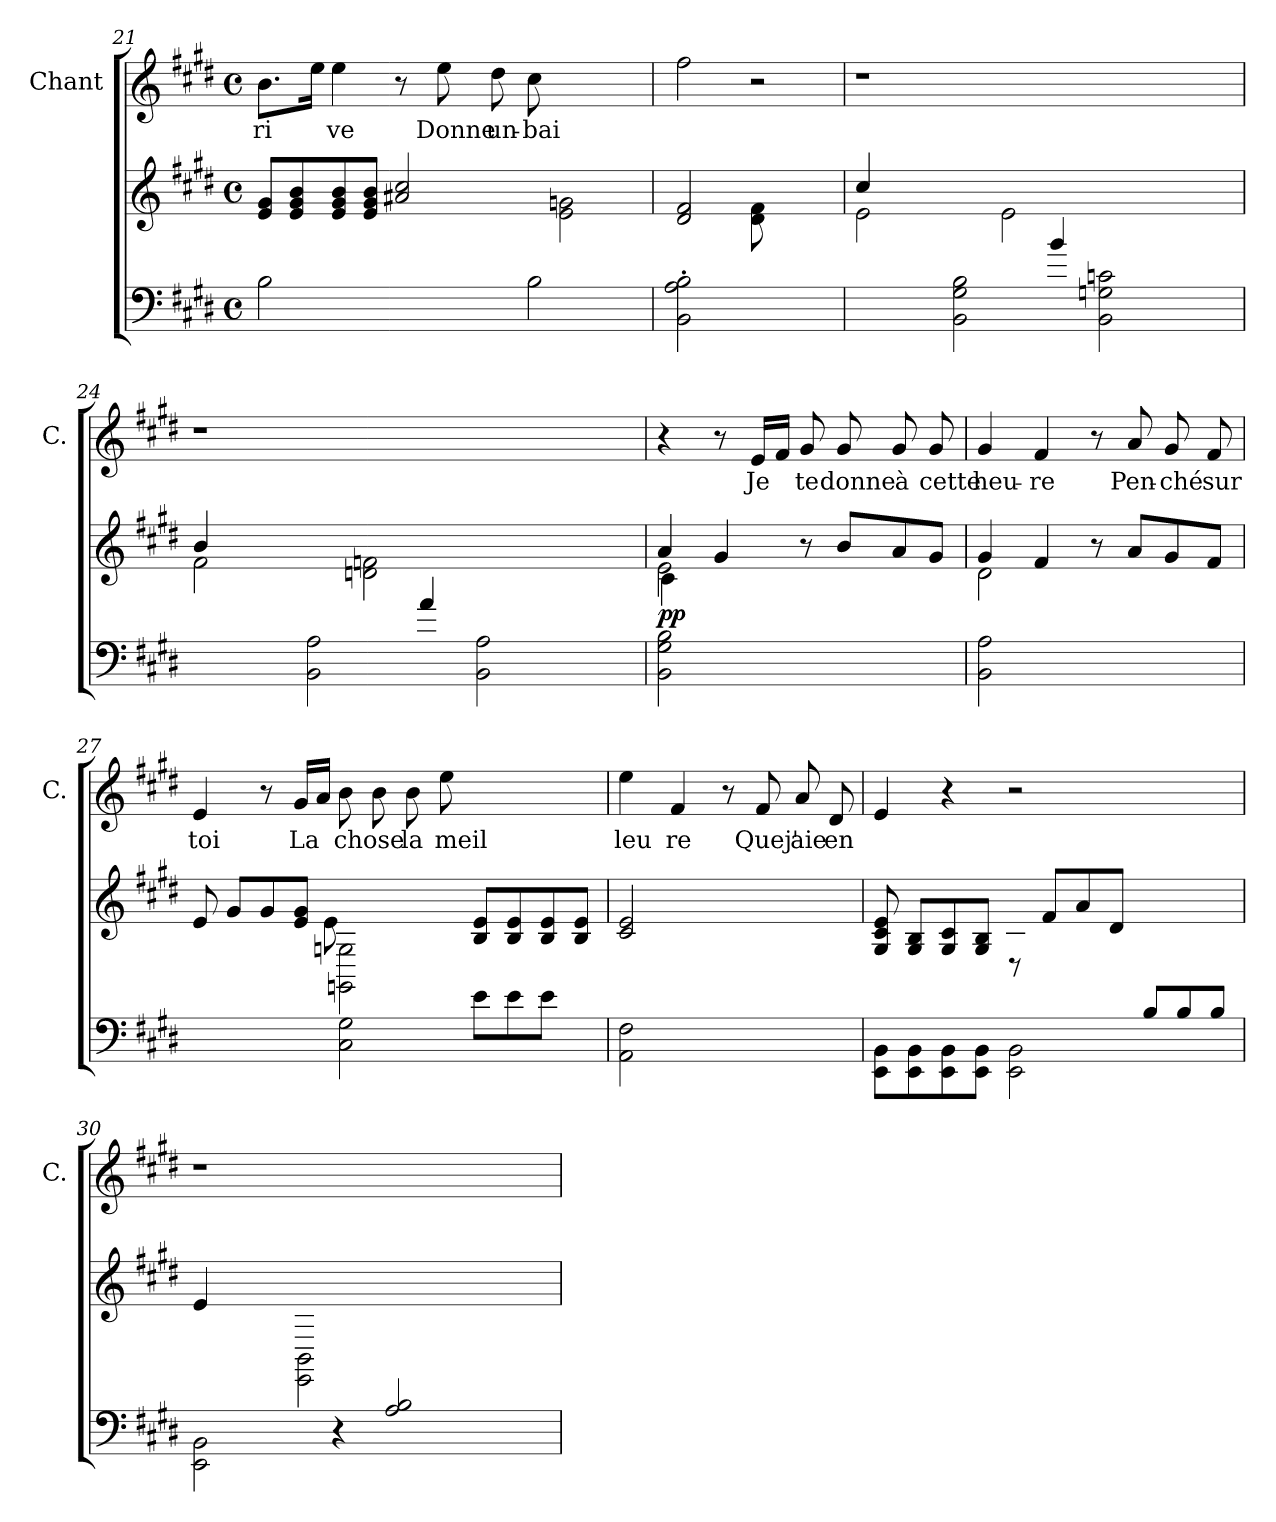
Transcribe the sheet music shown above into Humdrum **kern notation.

**kern	**dynam	**kern	**kern	**text
*part3	*part3	*part2	*part1	*part1
*staff3	*staff3	*staff2	*staff1	*staff1
*	*	*	*I"Chant	*
*	*	*	*I'C.	*
*clefF4	*	*clefG2	*clefG2	*
*k[f#c#g#d#]	*	*k[f#c#g#d#]	*k[f#c#g#d#]	*
*M4/4	*	*M4/4	*M4/4	*
*met(c)	*	*met(c)	*met(c)	*
=21	=21	=21	=21	=21
*^	*	*^	*	*
2Bi\	2ryy	.	8g#j/ 8ej/L	2ryy	8.bj\L	ri
.	.	.	8bj/ 8g#j/ 8ej/	.	.	.
.	.	.	.	.	16eej\Jk	--
.	.	.	8bj/ 8g#j/ 8ej/	.	4eej\	ve
.	.	.	8ej/ 8g#j/ 8bj/J	.	.	.
16ryy	1ryy	.	2cc#j/ 2a#Xj/	8ryy	8r	.
16ryy	.	.	.	.	.	.
8ryy	.	.	.	16ryy	8eej\	Donne
.	.	.	.	16ryy	.	.
8ryy	.	.	.	8ryy	8dd#j\	un-
2BZ\	.	.	.	8ryy	8cc#j\	bai
.	.	.	2ryy	2eZ\ 2gnZ\	2ryy	.
8ryy	.	.	.	.	.	.
*v	*v	*	*	*	*	*
!!LO:LB:g=z
=22	=22	=22	=22	=22	=22
2BBi'<\ 2Ai'<\ 2Bi'<\	.	2f#j/ 2d#j/	2ryy	2ff#j\	.
2ryy	.	2ryy	8d#Z\ 8f#Z\	2r	.
.	.	.	4.ryy	.	.
=23	=23	=23	=23	=23	=23
2ryy	.	4cc#j/	2eZ\	1r	.
.	.	2.ryy	.	.	.
2BBi\ 2G#i\ 2Bi\	.	.	4ryy	.	.
.	.	.	2eV\	.	.
4bi/	.	1ryy	.	1ryy	.
2BBZ\ 2GZ\ 2cZ\	.	.	4ryy	.	.
.	.	.	2ryy	.	.
4ryy	.	.	.	.	.
=24	=24	=24	=24	=24	=24
2ryy	.	4bj/	2f#Z\	1r	.
.	.	2.ryy	.	.	.
2BBi\ 2Ai\	.	.	4ryy	.	.
.	.	.	2dV\ 2fV\	.	.
4ai/	.	1ryy	.	1ryy	.
2BBZ\ 2AZ\	.	.	4ryy	.	.
.	.	.	2ryy	.	.
4ryy	.	.	.	.	.
=25	=25	=25	=25	=25	=25
*	*	*	*^	*	*
!	!LO:DY:a	!	!	!	!	!
2BBi\ 2Bi\ 2G#i\	pp	4aj/	2eZ\	4c#N\	4r	.
.	.	4g#j/	.	2.ryy	8r	.
.	.	.	.	.	16ej/LL	Je
.	.	.	.	.	16f#j/JJ	.
2ryy	.	8r	2ryy	.	8g#j/	te
.	.	8bj/L	.	.	8g#j/	donne
.	.	8aj/	.	.	8g#j/	à
.	.	8g#j/J	.	.	8g#j/	cette
*	*	*	*v	*v	*	*
!!LO:LB:g=z
=26	=26	=26	=26	=26	=26
2BBi\ 2Ai\	.	4g#j/	2d#Z\	4g#j/	heu-
.	.	4f#j/	.	4f#j/	re
2ryy	.	8r	2ryy	8r	.
.	.	8aj/L	.	8aj/	Pen-
.	.	8g#j/	.	8g#j/	ché
.	.	8f#j/J	.	8f#j/	sur
=27	=27	=27	=27	=27	=27
*^	*	*	*	*	*
2ryy	2ryy	.	8ej/	2ryy	4ej/	toi
.	.	.	8g#j/L	.	.	.
.	.	.	8g#j/	.	8r	.
.	.	.	8g#j/ 8ej/J	.	16g#j/LL	La
.	.	.	.	.	16aj/JJ	.
2C#i\ 2G#i\	1ryy	.	2GGZ\ 2GZ\	8eZ\	8bj\	chose
.	.	.	.	2..ryy	8bj\	.
.	.	.	.	.	8bj\	la
.	.	.	.	.	8eej\	meil
8ei\L	.	.	8ej/ 8Bj/L	.	2ryy	.
8ei\	.	.	8ej/ 8Bj/	.	.	.
8ei\J	.	.	8Bj/ 8ej/	.	.	.
8ryy	.	.	8ej/ 8Bj/J	.	.	.
*v	*v	*	*	*	*	*
*	*	*v	*v	*	*
=28	=28	=28	=28	=28
2AAi\ 2F#i\	.	2ej/ 2c#j/	4eej\	leu
.	.	.	4f#j/	re
2ryy	.	2ryy	8r	.
.	.	.	8f#j/	Quej'
.	.	.	8aj/	aie
.	.	.	8d#j/	en
=29	=29	=29	=29	=29
*	*	*^	*	*
8EEi\ 8BBi\L	.	8ryy	8ej/ 8c#j/ 8G#j/	4ej/	.
8EEi\ 8BBi\	.	8ryy	8Bj/ 8G#j/L	.	.
8EEi\ 8BBi\	.	8ryy	8c#j/ 8G#j/	4r	.
8EEi\ 8BBi\J	.	8ryy	8Bj/ 8G#j/J	.	.
2EEi\ 2BBi\	.	8BZ/J	8r	2r	.
.	.	4.ryy	8f#j/L	.	.
.	.	.	8aj/	.	.
.	.	.	8d#j/J	.	.
8BZ/L	.	4.ryy	4.ryy	4.ryy	.
8BZ/	.	.	.	.	.
8BZ/J	.	.	.	.	.
!!LO:LB:g=z
=30	=30	=30	=30	=30	=30
2EEi\ 2BBi\	.	4ej/	8ryy	1r	.
.	.	.	4ryy	.	.
.	.	2.ryy	.	.	.
.	.	.	2EEZ\ 2BBZ\	.	.
4r	.	.	.	.	.
2BZ/ 2AZ/	.	.	.	.	.
.	.	.	8ryy	.	.
.	.	2ryy	2ryy	2ryy	.
4ryy	.	.	.	.	.
*	*	*v	*v	*	*
=	=	=	=	=
*-	*-	*-	*-	*-
